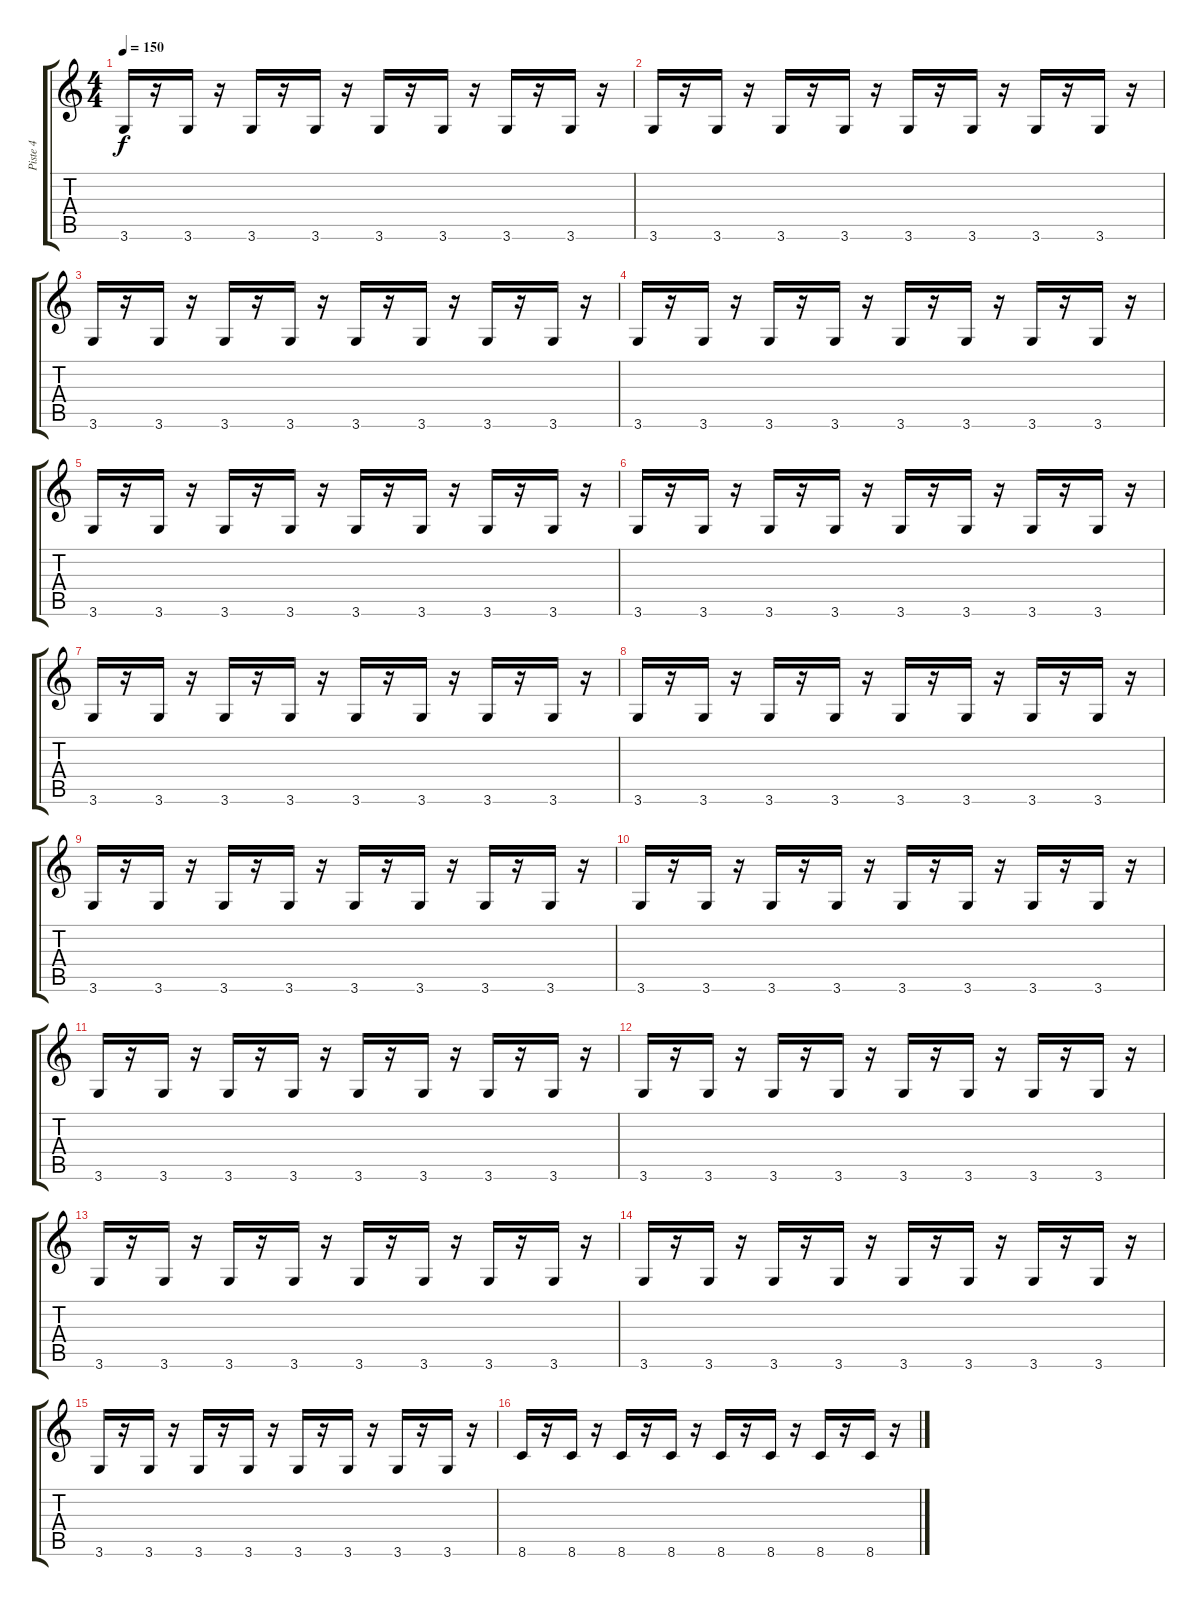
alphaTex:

\track ("Piste 4" "Piste 4") {instrument overdrivenguitar}
\staff {score tabs}
\tuning (E4 B3 G3 D3 A2 E2) {hide}
\ts (4 4)
\tempo 150
\clef g2
\ks c
3.6.16{dy f} r.16 3.6.16 r.16 3.6.16 r.16 3.6.16 r.16 3.6.16 r.16 3.6.16 r.16 3.6.16 r.16 3.6.16 r.16 |
3.6.16 r.16 3.6.16 r.16 3.6.16 r.16 3.6.16 r.16 3.6.16 r.16 3.6.16 r.16 3.6.16 r.16 3.6.16 r.16 |
3.6.16 r.16 3.6.16 r.16 3.6.16 r.16 3.6.16 r.16 3.6.16 r.16 3.6.16 r.16 3.6.16 r.16 3.6.16 r.16 |
3.6.16 r.16 3.6.16 r.16 3.6.16 r.16 3.6.16 r.16 3.6.16 r.16 3.6.16 r.16 3.6.16 r.16 3.6.16 r.16 |
3.6.16 r.16 3.6.16 r.16 3.6.16 r.16 3.6.16 r.16 3.6.16 r.16 3.6.16 r.16 3.6.16 r.16 3.6.16 r.16 |
3.6.16 r.16 3.6.16 r.16 3.6.16 r.16 3.6.16 r.16 3.6.16 r.16 3.6.16 r.16 3.6.16 r.16 3.6.16 r.16 |
3.6.16 r.16 3.6.16 r.16 3.6.16 r.16 3.6.16 r.16 3.6.16 r.16 3.6.16 r.16 3.6.16 r.16 3.6.16 r.16 |
3.6.16 r.16 3.6.16 r.16 3.6.16 r.16 3.6.16 r.16 3.6.16 r.16 3.6.16 r.16 3.6.16 r.16 3.6.16 r.16 |
3.6.16 r.16 3.6.16 r.16 3.6.16 r.16 3.6.16 r.16 3.6.16 r.16 3.6.16 r.16 3.6.16 r.16 3.6.16 r.16 |
3.6.16 r.16 3.6.16 r.16 3.6.16 r.16 3.6.16 r.16 3.6.16 r.16 3.6.16 r.16 3.6.16 r.16 3.6.16 r.16 |
3.6.16 r.16 3.6.16 r.16 3.6.16 r.16 3.6.16 r.16 3.6.16 r.16 3.6.16 r.16 3.6.16 r.16 3.6.16 r.16 |
3.6.16 r.16 3.6.16 r.16 3.6.16 r.16 3.6.16 r.16 3.6.16 r.16 3.6.16 r.16 3.6.16 r.16 3.6.16 r.16 |
3.6.16 r.16 3.6.16 r.16 3.6.16 r.16 3.6.16 r.16 3.6.16 r.16 3.6.16 r.16 3.6.16 r.16 3.6.16 r.16 |
3.6.16 r.16 3.6.16 r.16 3.6.16 r.16 3.6.16 r.16 3.6.16 r.16 3.6.16 r.16 3.6.16 r.16 3.6.16 r.16 |
3.6.16 r.16 3.6.16 r.16 3.6.16 r.16 3.6.16 r.16 3.6.16 r.16 3.6.16 r.16 3.6.16 r.16 3.6.16 r.16 |
8.6.16 r.16 8.6.16 r.16 8.6.16 r.16 8.6.16 r.16 8.6.16 r.16 8.6.16 r.16 8.6.16 r.16 8.6.16 r.16
